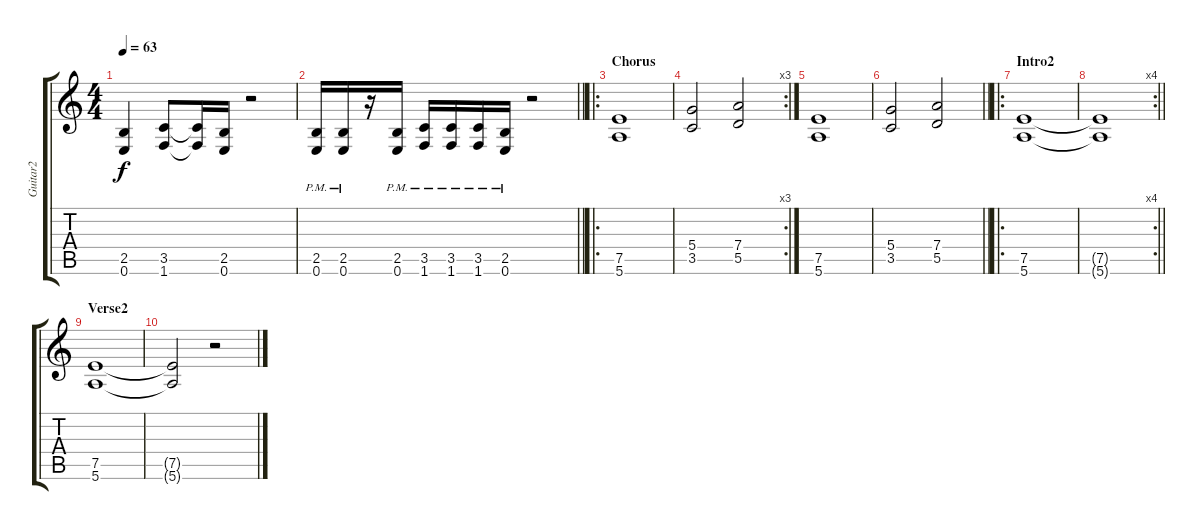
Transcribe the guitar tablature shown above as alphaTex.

\track ("Guitar2" "Guitar2") {instrument overdrivenguitar}
\staff {score tabs}
\tuning (E4 B3 G3 D3 A2 E2) {hide}
\ts (4 4)
\tempo 63
\clef g2
\ks c
(2.5 0.6).4{dy f} (3.5 1.6).8 (3.5{t} 1.6{t}).16 (2.5 0.6).16 r.2 |
\barLineRight lightlight
(2.5{pm} 0.6{pm}).16 (2.5{pm} 0.6{pm}).16 r.16 (2.5{pm} 0.6{pm}).16 (3.5{pm} 1.6{pm}).16 (3.5{pm} 1.6{pm}).16 (3.5{pm} 1.6{pm}).16 (2.5{pm} 0.6{pm}).16 r.2 |
\ro
\section ("" "Chorus")
(7.5 5.6).1 |
\rc 3
(5.4 3.5).2 (7.4 5.5).2 |
(7.5 5.6).1 |
\barLineRight lightlight
(5.4 3.5).2 (7.4 5.5).2 |
\ro
\section ("" "Intro2")
(7.5 5.6).1 |
\rc 4
\barLineRight lightlight
(7.5{t} 5.6{t}).1 |
\section ("" "Verse2")
(7.5 5.6).1{volume 0} |
(7.5{t} 5.6{t}).2 r.2
